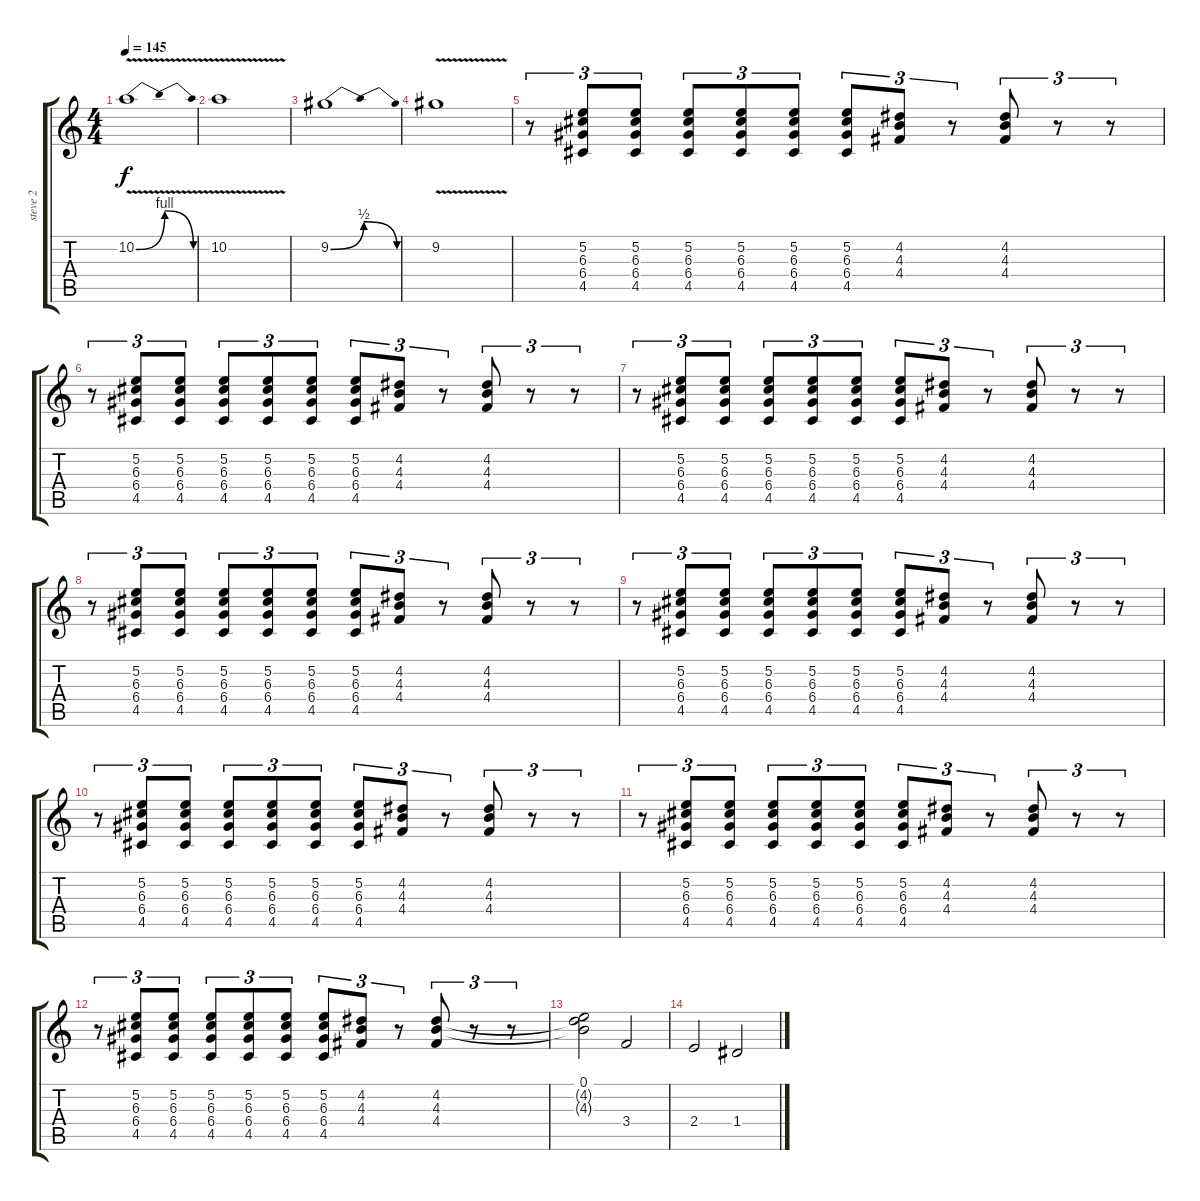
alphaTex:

\track ("steve 2" "steve 2") {instrument distortionguitar}
\staff {score tabs}
\tuning (E4 B3 G3 D3 A2 E2) {hide}
\ts (4 4)
\tempo 145
\clef g2
\ks c
10.2{be (bendrelease 0 0 15 4 50 4 60 0) v}.1{dy f} |
10.2{v}.1 |
9.2{be (bendrelease 0 0 15 2 50 2 60 0)}.1 |
9.2{v}.1 |
r.8{tu (3 2)} (5.2 6.3 6.4 4.5).8{tu (3 2)} (5.2 6.3 6.4 4.5).8{tu (3 2)} (5.2 6.3 6.4 4.5).8{tu (3 2)} (5.2 6.3 6.4 4.5).8{tu (3 2)} (5.2 6.3 6.4 4.5).8{tu (3 2)} (5.2 6.3 6.4 4.5).8{tu (3 2)} (4.2 4.3 4.4).8{tu (3 2)} r.8{tu (3 2)} (4.2 4.3 4.4).8{tu (3 2)} r.8{tu (3 2)} r.8{tu (3 2)} |
r.8{tu (3 2)} (5.2 6.3 6.4 4.5).8{tu (3 2)} (5.2 6.3 6.4 4.5).8{tu (3 2)} (5.2 6.3 6.4 4.5).8{tu (3 2)} (5.2 6.3 6.4 4.5).8{tu (3 2)} (5.2 6.3 6.4 4.5).8{tu (3 2)} (5.2 6.3 6.4 4.5).8{tu (3 2)} (4.2 4.3 4.4).8{tu (3 2)} r.8{tu (3 2)} (4.2 4.3 4.4).8{tu (3 2)} r.8{tu (3 2)} r.8{tu (3 2)} |
r.8{tu (3 2)} (5.2 6.3 6.4 4.5).8{tu (3 2)} (5.2 6.3 6.4 4.5).8{tu (3 2)} (5.2 6.3 6.4 4.5).8{tu (3 2)} (5.2 6.3 6.4 4.5).8{tu (3 2)} (5.2 6.3 6.4 4.5).8{tu (3 2)} (5.2 6.3 6.4 4.5).8{tu (3 2)} (4.2 4.3 4.4).8{tu (3 2)} r.8{tu (3 2)} (4.2 4.3 4.4).8{tu (3 2)} r.8{tu (3 2)} r.8{tu (3 2)} |
r.8{tu (3 2)} (5.2 6.3 6.4 4.5).8{tu (3 2)} (5.2 6.3 6.4 4.5).8{tu (3 2)} (5.2 6.3 6.4 4.5).8{tu (3 2)} (5.2 6.3 6.4 4.5).8{tu (3 2)} (5.2 6.3 6.4 4.5).8{tu (3 2)} (5.2 6.3 6.4 4.5).8{tu (3 2)} (4.2 4.3 4.4).8{tu (3 2)} r.8{tu (3 2)} (4.2 4.3 4.4).8{tu (3 2)} r.8{tu (3 2)} r.8{tu (3 2)} |
r.8{tu (3 2)} (5.2 6.3 6.4 4.5).8{tu (3 2)} (5.2 6.3 6.4 4.5).8{tu (3 2)} (5.2 6.3 6.4 4.5).8{tu (3 2)} (5.2 6.3 6.4 4.5).8{tu (3 2)} (5.2 6.3 6.4 4.5).8{tu (3 2)} (5.2 6.3 6.4 4.5).8{tu (3 2)} (4.2 4.3 4.4).8{tu (3 2)} r.8{tu (3 2)} (4.2 4.3 4.4).8{tu (3 2)} r.8{tu (3 2)} r.8{tu (3 2)} |
r.8{tu (3 2)} (5.2 6.3 6.4 4.5).8{tu (3 2)} (5.2 6.3 6.4 4.5).8{tu (3 2)} (5.2 6.3 6.4 4.5).8{tu (3 2)} (5.2 6.3 6.4 4.5).8{tu (3 2)} (5.2 6.3 6.4 4.5).8{tu (3 2)} (5.2 6.3 6.4 4.5).8{tu (3 2)} (4.2 4.3 4.4).8{tu (3 2)} r.8{tu (3 2)} (4.2 4.3 4.4).8{tu (3 2)} r.8{tu (3 2)} r.8{tu (3 2)} |
r.8{tu (3 2)} (5.2 6.3 6.4 4.5).8{tu (3 2)} (5.2 6.3 6.4 4.5).8{tu (3 2)} (5.2 6.3 6.4 4.5).8{tu (3 2)} (5.2 6.3 6.4 4.5).8{tu (3 2)} (5.2 6.3 6.4 4.5).8{tu (3 2)} (5.2 6.3 6.4 4.5).8{tu (3 2)} (4.2 4.3 4.4).8{tu (3 2)} r.8{tu (3 2)} (4.2 4.3 4.4).8{tu (3 2)} r.8{tu (3 2)} r.8{tu (3 2)} |
r.8{tu (3 2)} (5.2 6.3 6.4 4.5).8{tu (3 2)} (5.2 6.3 6.4 4.5).8{tu (3 2)} (5.2 6.3 6.4 4.5).8{tu (3 2)} (5.2 6.3 6.4 4.5).8{tu (3 2)} (5.2 6.3 6.4 4.5).8{tu (3 2)} (5.2 6.3 6.4 4.5).8{tu (3 2)} (4.2 4.3 4.4).8{tu (3 2)} r.8{tu (3 2)} (4.2 4.3 4.4).8{tu (3 2)} r.8{tu (3 2)} r.8{tu (3 2)} |
(0.1 4.2{t} 4.3{t}).2 3.4.2 |
2.4.2 1.4.2
